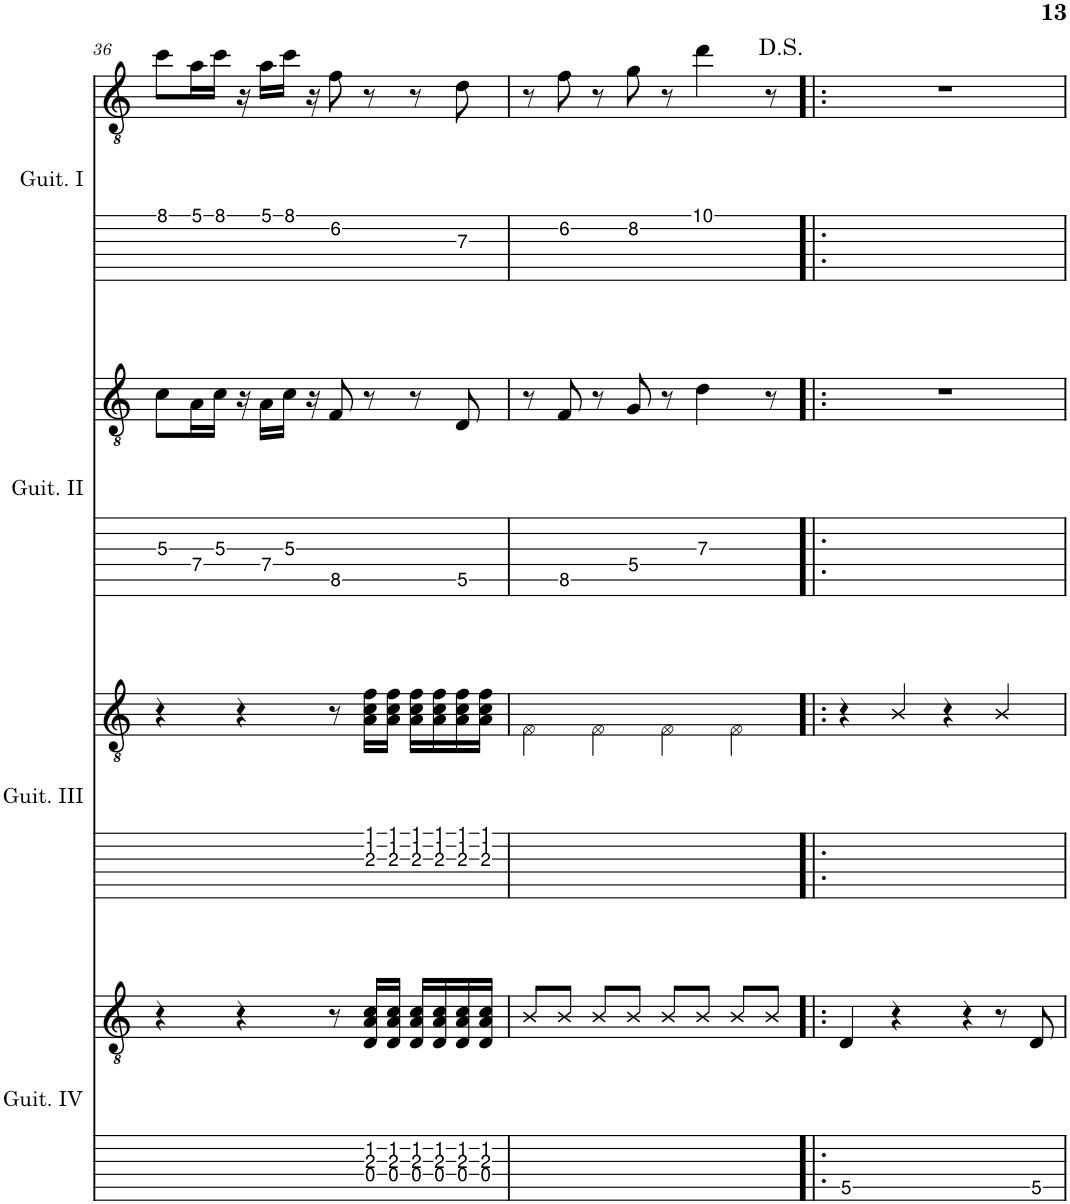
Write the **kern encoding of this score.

**kern	**kern	**kern	**kern	**kern	**kern	**kern	**kern
*part4	*part4	*part3	*part3	*part2	*part2	*part1	*part1
*staff8	*staff7	*staff6	*staff5	*staff4	*staff3	*staff2	*staff1
*I"Guitarra IV	*	*I"Guitarra III	*	*I"Guitarra II	*	*I"Guitarra I	*
*I'Guit. IV	*	*I'Guit. III	*	*I'Guit. II	*	*I'Guit. I	*
!!LO:PB:g=z
*	*clefGv2	*	*clefGv2	*	*clefGv2	*	*clefGv2
*k[]	*k[]	*k[]	*k[]	*k[]	*k[]	*k[]	*k[]
*M4/4	*M4/4	*M4/4	*M4/4	*M4/4	*M4/4	*M4/4	*M4/4
=36	=36	=36	=36	=36	=36	=36	=36
4r	4r	4r	4r	8cL	8c\L	8ccL	8cc\L
.	.	.	.	16AL	16A\L	16aL	16a\L
.	.	.	.	16cJJ	16c\JJ	16ccJJ	16cc\JJ
4r	4r	4r	4r	16r	16r	16r	16r
.	.	.	.	16ALL	16A\LL	16aLL	16a\LL
.	.	.	.	16cJJ	16c\JJ	16ccJJ	16cc\JJ
.	.	.	.	16r	16r	16r	16r
8r	8r	8r	8r	8F	8F/	8f	8f\
16D\ 16A\ 16c\LL	16D/ 16A/ 16c/LL	16A\ 16c\ 16f\LL	16A\ 16c\ 16f\LL	8r	8r	8r	8r
16D\ 16A\ 16c\JJ	16D/ 16A/ 16c/JJ	16A\ 16c\ 16f\JJ	16A\ 16c\ 16f\JJ	.	.	.	.
16D\ 16A\ 16c\LL	16D/ 16A/ 16c/LL	16A\ 16c\ 16f\LL	16A\ 16c\ 16f\LL	8r	8r	8r	8r
16D\ 16A\ 16c\J	16D/ 16A/ 16c/	16A\ 16c\ 16f\J	16A\ 16c\ 16f\	.	.	.	.
16D\ 16A\ 16c\L	16D/ 16A/ 16c/	16A\ 16c\ 16f\L	16A\ 16c\ 16f\	8D	8D/	8d	8d\
16D\ 16A\ 16c\JJ	16D/ 16A/ 16c/JJ	16A\ 16c\ 16f\JJ	16A\ 16c\ 16f\JJ	.	.	.	.
=37	=37	=37	=37	=37	=37	=37	=37
8BL	8B/L	4F	4F\	8r	8r	8r	8r
8BJ	8B/J	.	.	8F	8F/	8f	8f\
8BL	8B/L	4F	4F\	8r	8r	8r	8r
8BJ	8B/J	.	.	8G	8G/	8g	8g\
8BL	8B/L	4F	4F\	8r	8r	8r	8r
8BJ	8B/J	.	.	4d	4d\	4dd	4dd\
8BL	8B/L	4F	4F\	.	.	.	.
8BJ	8B/J	.	.	8r	8r	8r	8r
=38!|:	=38!|:	=38!|:	=38!|:	=38!|:	=38!|:	=38!|:	=38!|:
4D	4D/	4ryy	4r	1r	1r	1r	1r
4r	4r	4B	4B/	.	.	.	.
4r	4r	4ryy	4r	.	.	.	.
8r	8r	4B	4B/	.	.	.	.
8D	8D/	.	.	.	.	.	.
=	=	=	=	=	=	=	=
*-	*-	*-	*-	*-	*-	*-	*-
